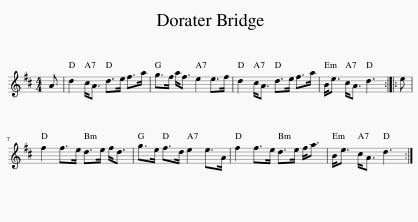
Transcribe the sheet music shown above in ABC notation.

X:1
L:1/8
M:4/4
I:linebreak $
K:D
V:1 treble
V:1
 A | d2 c<A d>e f>a | g>f a<f e2 e>f | d2 c<A d>e f>a | B<e c<A d3 :: %5
 e |$ f2 f>e d>e f<d | g>e f>d e2 e>A | f2 f>e d>e f<a | B<e c<A d3 :| %10
